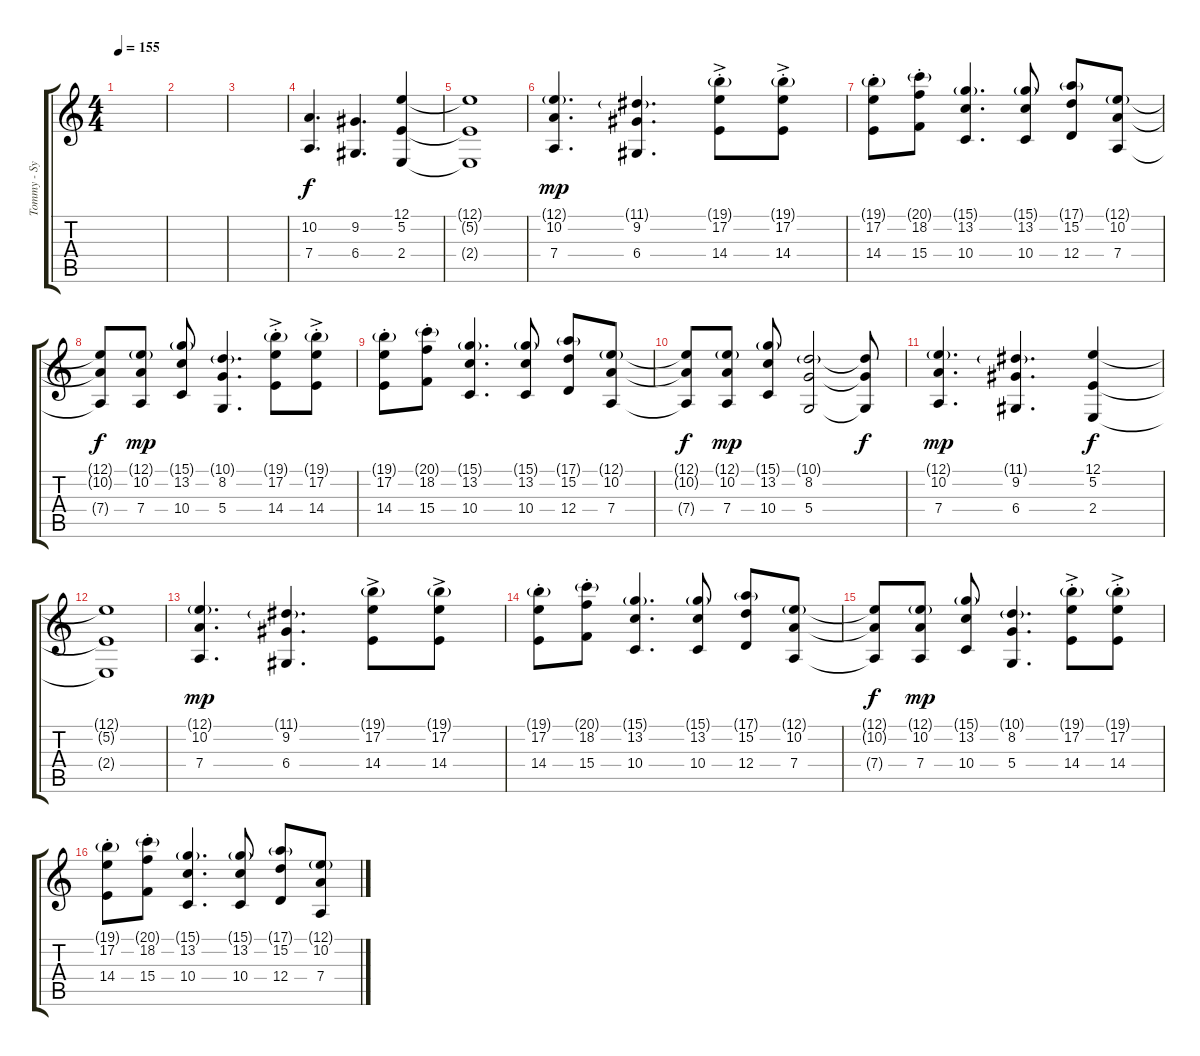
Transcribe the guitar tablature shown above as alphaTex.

\track ("Tommy - Synth" "Tommy - Sy") {instrument stringensemble1}
\staff {score tabs}
\tuning (E4 B3 G3 D3 A2 E2) {hide}
\ts (4 4)
\tempo 155
\clef g2
\ks c
|
|
|
(10.2 7.4).4{d} (9.2 6.4).4{d} (12.1 5.2 2.4).4 |
(12.1{t} 5.2{t} 2.4{t}).1 |
(12.1{g} 10.2 7.4).4{d dy mp} (11.1{g} 9.2 6.4).4{d} (19.1{g st} 17.2{ac st} 14.4{ac st}).8 (19.1{g st} 17.2{ac st} 14.4{ac st}).8 |
(19.1{g st} 17.2{st} 14.4{st}).8 (20.1{g st} 18.2{st} 15.4{st}).8 (15.1{g} 13.2 10.4).4{d} (15.1{g} 13.2 10.4).8 (17.1{g} 15.2 12.4).8 (12.1{g} 10.2 7.4).8 |
(12.1{t} 10.2{t} 7.4{t}).8{dy f} (12.1{g} 10.2 7.4).8{dy mp} (15.1{g} 13.2 10.4).8 (10.1{g} 8.2 5.4).4{d} (19.1{g st} 17.2{ac st} 14.4{ac st}).8 (19.1{g st} 17.2{ac st} 14.4{ac st}).8 |
(19.1{g st} 17.2{st} 14.4{st}).8 (20.1{g st} 18.2{st} 15.4{st}).8 (15.1{g} 13.2 10.4).4{d} (15.1{g} 13.2 10.4).8 (17.1{g} 15.2 12.4).8 (12.1{g} 10.2 7.4).8 |
(12.1{t} 10.2{t} 7.4{t}).8{dy f} (12.1{g} 10.2 7.4).8{dy mp} (15.1{g} 13.2 10.4).8 (10.1{g} 8.2 5.4).2 (10.1{t} 8.2{t} 5.4{t}).8{dy f} |
(12.1{g} 10.2 7.4).4{d dy mp} (11.1{g} 9.2 6.4).4{d} (12.1 5.2 2.4).4{dy f} |
(12.1{t} 5.2{t} 2.4{t}).1 |
(12.1{g} 10.2 7.4).4{d dy mp} (11.1{g} 9.2 6.4).4{d} (19.1{g} 17.2{ac} 14.4{ac}).8 (19.1{g} 17.2{ac} 14.4{ac}).8 |
(19.1{g st} 17.2{st} 14.4{st}).8 (20.1{g st} 18.2{st} 15.4{st}).8 (15.1{g} 13.2 10.4).4{d} (15.1{g} 13.2 10.4).8 (17.1{g} 15.2 12.4).8 (12.1{g} 10.2 7.4).8 |
(12.1{t} 10.2{t} 7.4{t}).8{dy f} (12.1{g} 10.2 7.4).8{dy mp} (15.1{g} 13.2 10.4).8 (10.1{g} 8.2 5.4).4{d} (19.1{g st} 17.2{ac st} 14.4{ac st}).8 (19.1{g st} 17.2{ac st} 14.4{ac st}).8 |
(19.1{g st} 17.2{st} 14.4{st}).8 (20.1{g st} 18.2{st} 15.4{st}).8 (15.1{g} 13.2 10.4).4{d} (15.1{g} 13.2 10.4).8 (17.1{g} 15.2 12.4).8 (12.1{g} 10.2 7.4).8
